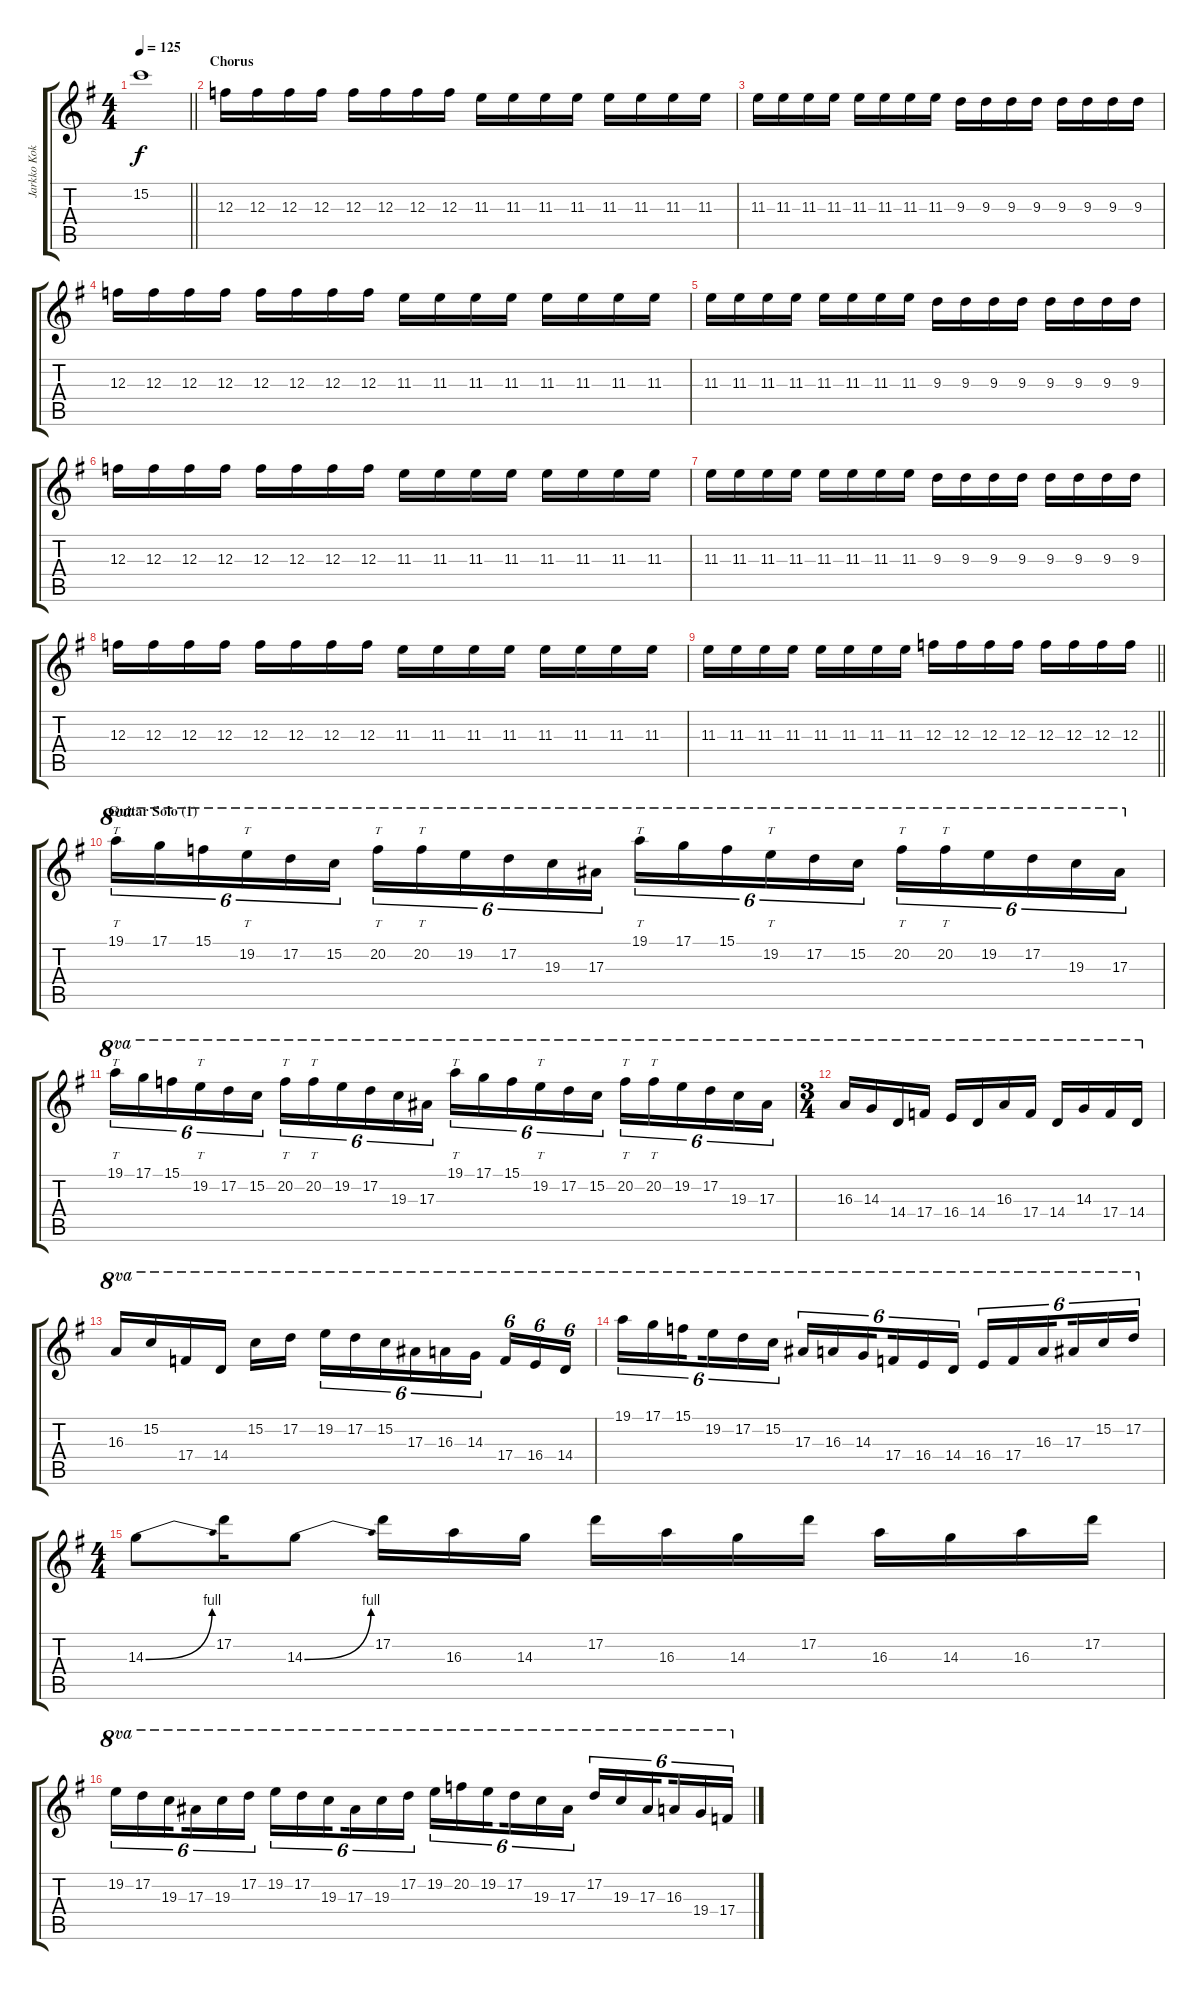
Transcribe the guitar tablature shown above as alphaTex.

\track ("Jarkko Kokko (lead guitar)" "Jarkko Kok") {instrument distortionguitar}
\staff {score tabs}
\tuning (D4 A3 F3 C3 G2 D2) {hide}
\ts (4 4)
\tempo 125
\clef g2
\barLineRight lightlight
\ks g
15.2{t}.1{dy f} |
\section ("" "Chorus")
\ks eminor
12.3.16 12.3.16 12.3.16 12.3.16 12.3.16 12.3.16 12.3.16 12.3.16 11.3.16 11.3.16 11.3.16 11.3.16 11.3.16 11.3.16 11.3.16 11.3.16 |
11.3.16 11.3.16 11.3.16 11.3.16 11.3.16 11.3.16 11.3.16 11.3.16 9.3.16 9.3.16 9.3.16 9.3.16 9.3.16 9.3.16 9.3.16 9.3.16 |
12.3.16 12.3.16 12.3.16 12.3.16 12.3.16 12.3.16 12.3.16 12.3.16 11.3.16 11.3.16 11.3.16 11.3.16 11.3.16 11.3.16 11.3.16 11.3.16 |
11.3.16 11.3.16 11.3.16 11.3.16 11.3.16 11.3.16 11.3.16 11.3.16 9.3.16 9.3.16 9.3.16 9.3.16 9.3.16 9.3.16 9.3.16 9.3.16 |
12.3.16 12.3.16 12.3.16 12.3.16 12.3.16 12.3.16 12.3.16 12.3.16 11.3.16 11.3.16 11.3.16 11.3.16 11.3.16 11.3.16 11.3.16 11.3.16 |
11.3.16 11.3.16 11.3.16 11.3.16 11.3.16 11.3.16 11.3.16 11.3.16 9.3.16 9.3.16 9.3.16 9.3.16 9.3.16 9.3.16 9.3.16 9.3.16 |
12.3.16 12.3.16 12.3.16 12.3.16 12.3.16 12.3.16 12.3.16 12.3.16 11.3.16 11.3.16 11.3.16 11.3.16 11.3.16 11.3.16 11.3.16 11.3.16 |
\barLineRight lightlight
11.3.16 11.3.16 11.3.16 11.3.16 11.3.16 11.3.16 11.3.16 11.3.16 12.3.16 12.3.16 12.3.16 12.3.16 12.3.16 12.3.16 12.3.16 12.3.16 |
\section ("" "Guitar Solo (1)")
19.1.16{tt tu (6 4) ot 8va} 17.1.16{tu (6 4) ot 8va} 15.1.16{tu (6 4) ot 8va} 19.2.16{tt tu (6 4) ot 8va} 17.2.16{tu (6 4) ot 8va} 15.2.16{tu (6 4) ot 8va} 20.2.16{tt tu (6 4) ot 8va} 20.2.16{tt tu (6 4) ot 8va} 19.2.16{tu (6 4) ot 8va} 17.2.16{tu (6 4) ot 8va} 19.3.16{tu (6 4) ot 8va} 17.3.16{tu (6 4) ot 8va} 19.1.16{tt tu (6 4) ot 8va} 17.1.16{tu (6 4) ot 8va} 15.1.16{tu (6 4) ot 8va} 19.2.16{tt tu (6 4) ot 8va} 17.2.16{tu (6 4) ot 8va} 15.2.16{tu (6 4) ot 8va} 20.2.16{tt tu (6 4) ot 8va} 20.2.16{tt tu (6 4) ot 8va} 19.2.16{tu (6 4) ot 8va} 17.2.16{tu (6 4) ot 8va} 19.3.16{tu (6 4) ot 8va} 17.3.16{tu (6 4) ot 8va} |
19.1.16{tt tu (6 4) ot 8va} 17.1.16{tu (6 4) ot 8va} 15.1.16{tu (6 4) ot 8va} 19.2.16{tt tu (6 4) ot 8va} 17.2.16{tu (6 4) ot 8va} 15.2.16{tu (6 4) ot 8va} 20.2.16{tt tu (6 4) ot 8va} 20.2.16{tt tu (6 4) ot 8va} 19.2.16{tu (6 4) ot 8va} 17.2.16{tu (6 4) ot 8va} 19.3.16{tu (6 4) ot 8va} 17.3.16{tu (6 4) ot 8va} 19.1.16{tt tu (6 4) ot 8va} 17.1.16{tu (6 4) ot 8va} 15.1.16{tu (6 4) ot 8va} 19.2.16{tt tu (6 4) ot 8va} 17.2.16{tu (6 4) ot 8va} 15.2.16{tu (6 4) ot 8va} 20.2.16{tt tu (6 4) ot 8va} 20.2.16{tt tu (6 4) ot 8va} 19.2.16{tu (6 4) ot 8va} 17.2.16{tu (6 4) ot 8va} 19.3.16{tu (6 4) ot 8va} 17.3.16{tu (6 4) ot 8va} |
\ts (3 4)
16.3.16{ot 8va} 14.3.16{ot 8va} 14.4.16{ot 8va} 17.4.16{ot 8va} 16.4.16{ot 8va} 14.4.16{ot 8va} 16.3.16{ot 8va} 17.4.16{ot 8va} 14.4.16{ot 8va} 14.3.16{ot 8va} 17.4.16{ot 8va} 14.4.16{ot 8va} |
16.3.16{ot 8va} 15.2.16{ot 8va} 17.4.16{ot 8va} 14.4.16{ot 8va} 15.2.16{ot 8va} 17.2.16{ot 8va beam splitsecondary} 19.2.16{tu (6 4) ot 8va} 17.2.16{tu (6 4) ot 8va} 15.2.16{tu (6 4) ot 8va} 17.3.16{tu (6 4) ot 8va} 16.3.16{tu (6 4) ot 8va} 14.3.16{tu (6 4) ot 8va beam splitsecondary} 17.4.16{tu (6 4) ot 8va} 16.4.16{tu (6 4) ot 8va} 14.4.16{tu (6 4) ot 8va} |
19.1.16{tu (6 4) ot 8va} 17.1.16{tu (6 4) ot 8va} 15.1.16{tu (6 4) ot 8va beam splitsecondary} 19.2.16{tu (6 4) ot 8va} 17.2.16{tu (6 4) ot 8va} 15.2.16{tu (6 4) ot 8va} 17.3.16{tu (6 4) ot 8va} 16.3.16{tu (6 4) ot 8va} 14.3.16{tu (6 4) ot 8va beam splitsecondary} 17.4.16{tu (6 4) ot 8va} 16.4.16{tu (6 4) ot 8va} 14.4.16{tu (6 4) ot 8va} 16.4.16{tu (6 4) ot 8va} 17.4.16{tu (6 4) ot 8va} 16.3.16{tu (6 4) ot 8va beam splitsecondary} 17.3.16{tu (6 4) ot 8va} 15.2.16{tu (6 4) ot 8va} 17.2.16{tu (6 4) ot 8va} |
\ts (4 4)
14.3{be (bend 0 0 60 4)}.8 17.2.16 14.3{be (bend 0 0 60 4)}.8 17.2.16 16.3.16 14.3.16 17.2.16 16.3.16 14.3.16 17.2.16 16.3.16 14.3.16 16.3.16 17.2.16 |
19.2.16{tu (6 4) ot 8va} 17.2.16{tu (6 4) ot 8va} 19.3.16{tu (6 4) ot 8va beam splitsecondary} 17.3.16{tu (6 4) ot 8va} 19.3.16{tu (6 4) ot 8va} 17.2.16{tu (6 4) ot 8va} 19.2.16{tu (6 4) ot 8va} 17.2.16{tu (6 4) ot 8va} 19.3.16{tu (6 4) ot 8va beam splitsecondary} 17.3.16{tu (6 4) ot 8va} 19.3.16{tu (6 4) ot 8va} 17.2.16{tu (6 4) ot 8va} 19.2.16{tu (6 4) ot 8va} 20.2.16{tu (6 4) ot 8va} 19.2.16{tu (6 4) ot 8va beam splitsecondary} 17.2.16{tu (6 4) ot 8va} 19.3.16{tu (6 4) ot 8va} 17.3.16{tu (6 4) ot 8va} 17.2.16{tu (6 4) ot 8va} 19.3.16{tu (6 4) ot 8va} 17.3.16{tu (6 4) ot 8va beam splitsecondary} 16.3.16{tu (6 4) ot 8va} 19.4.16{tu (6 4) ot 8va} 17.4.16{tu (6 4) ot 8va}
